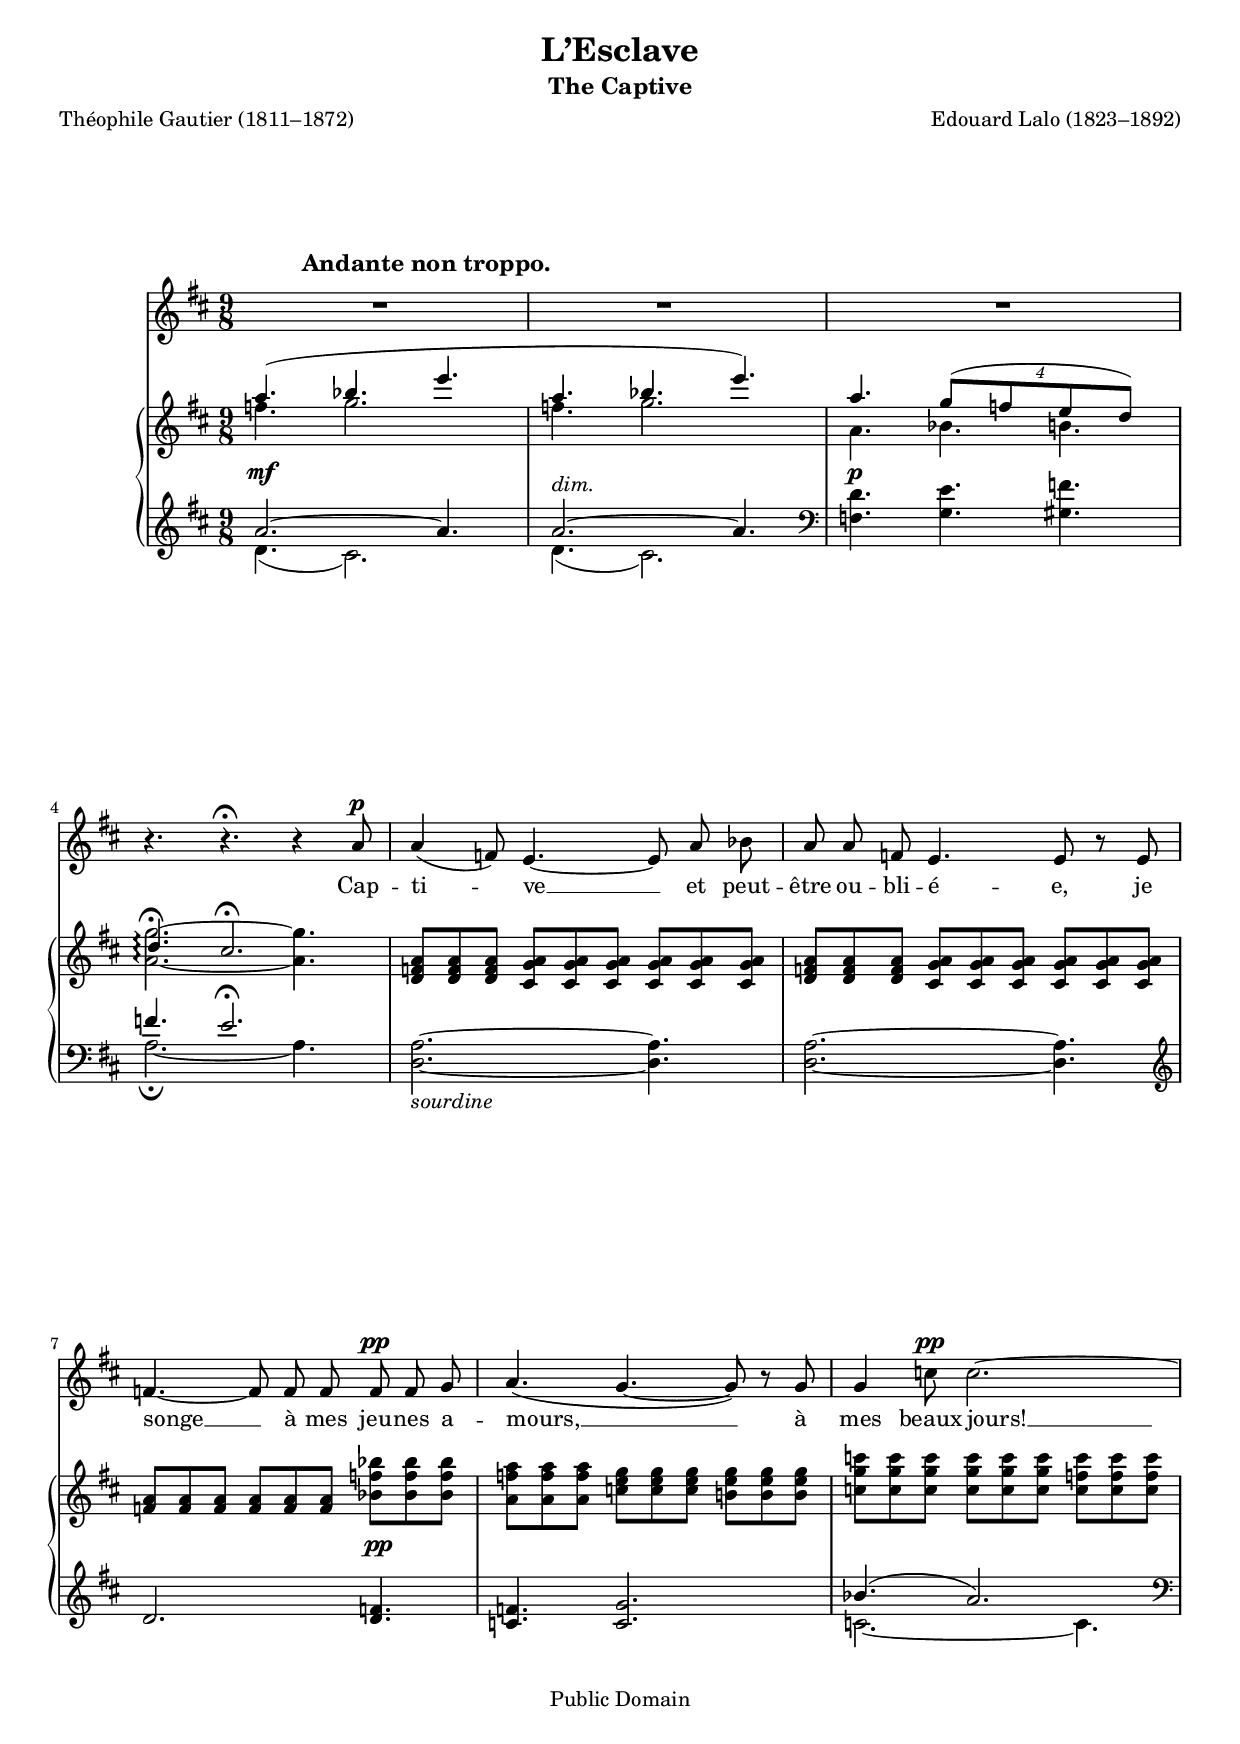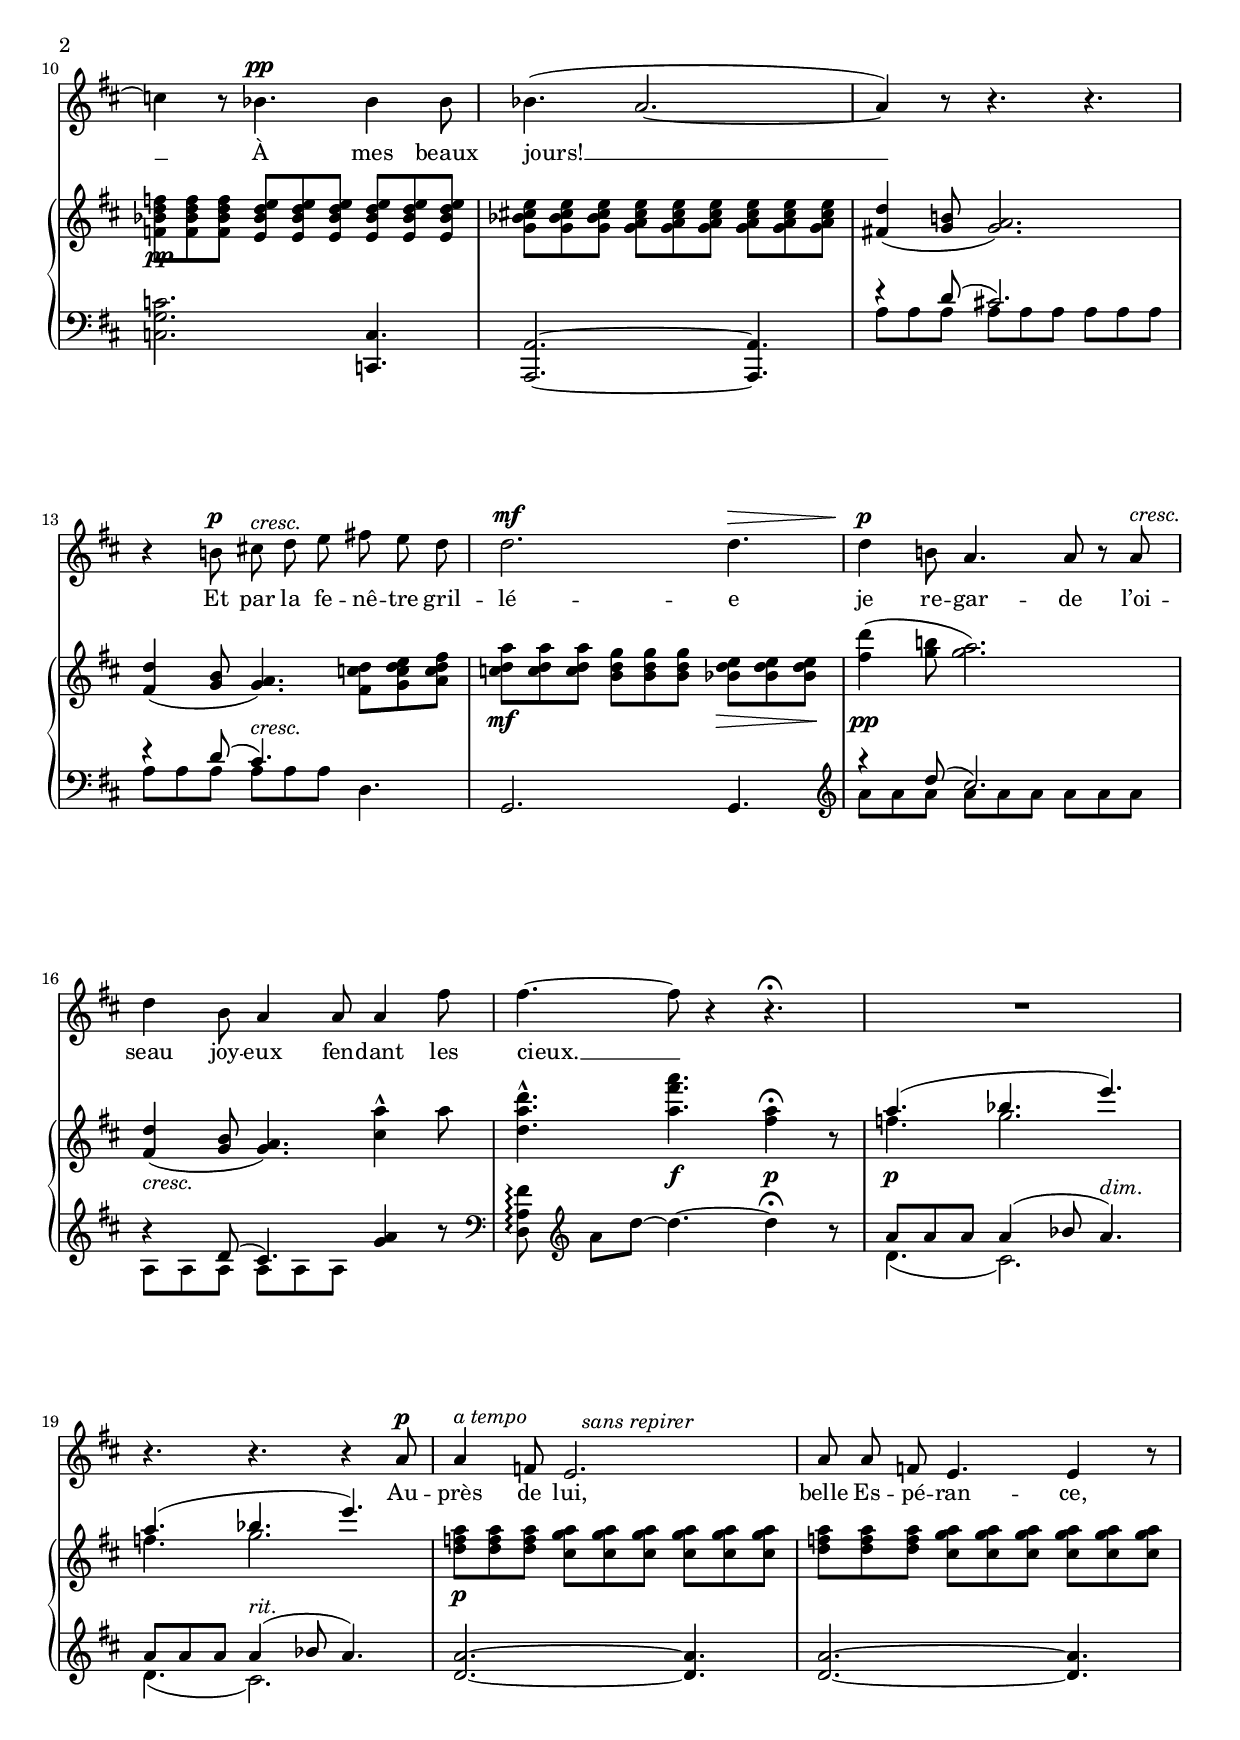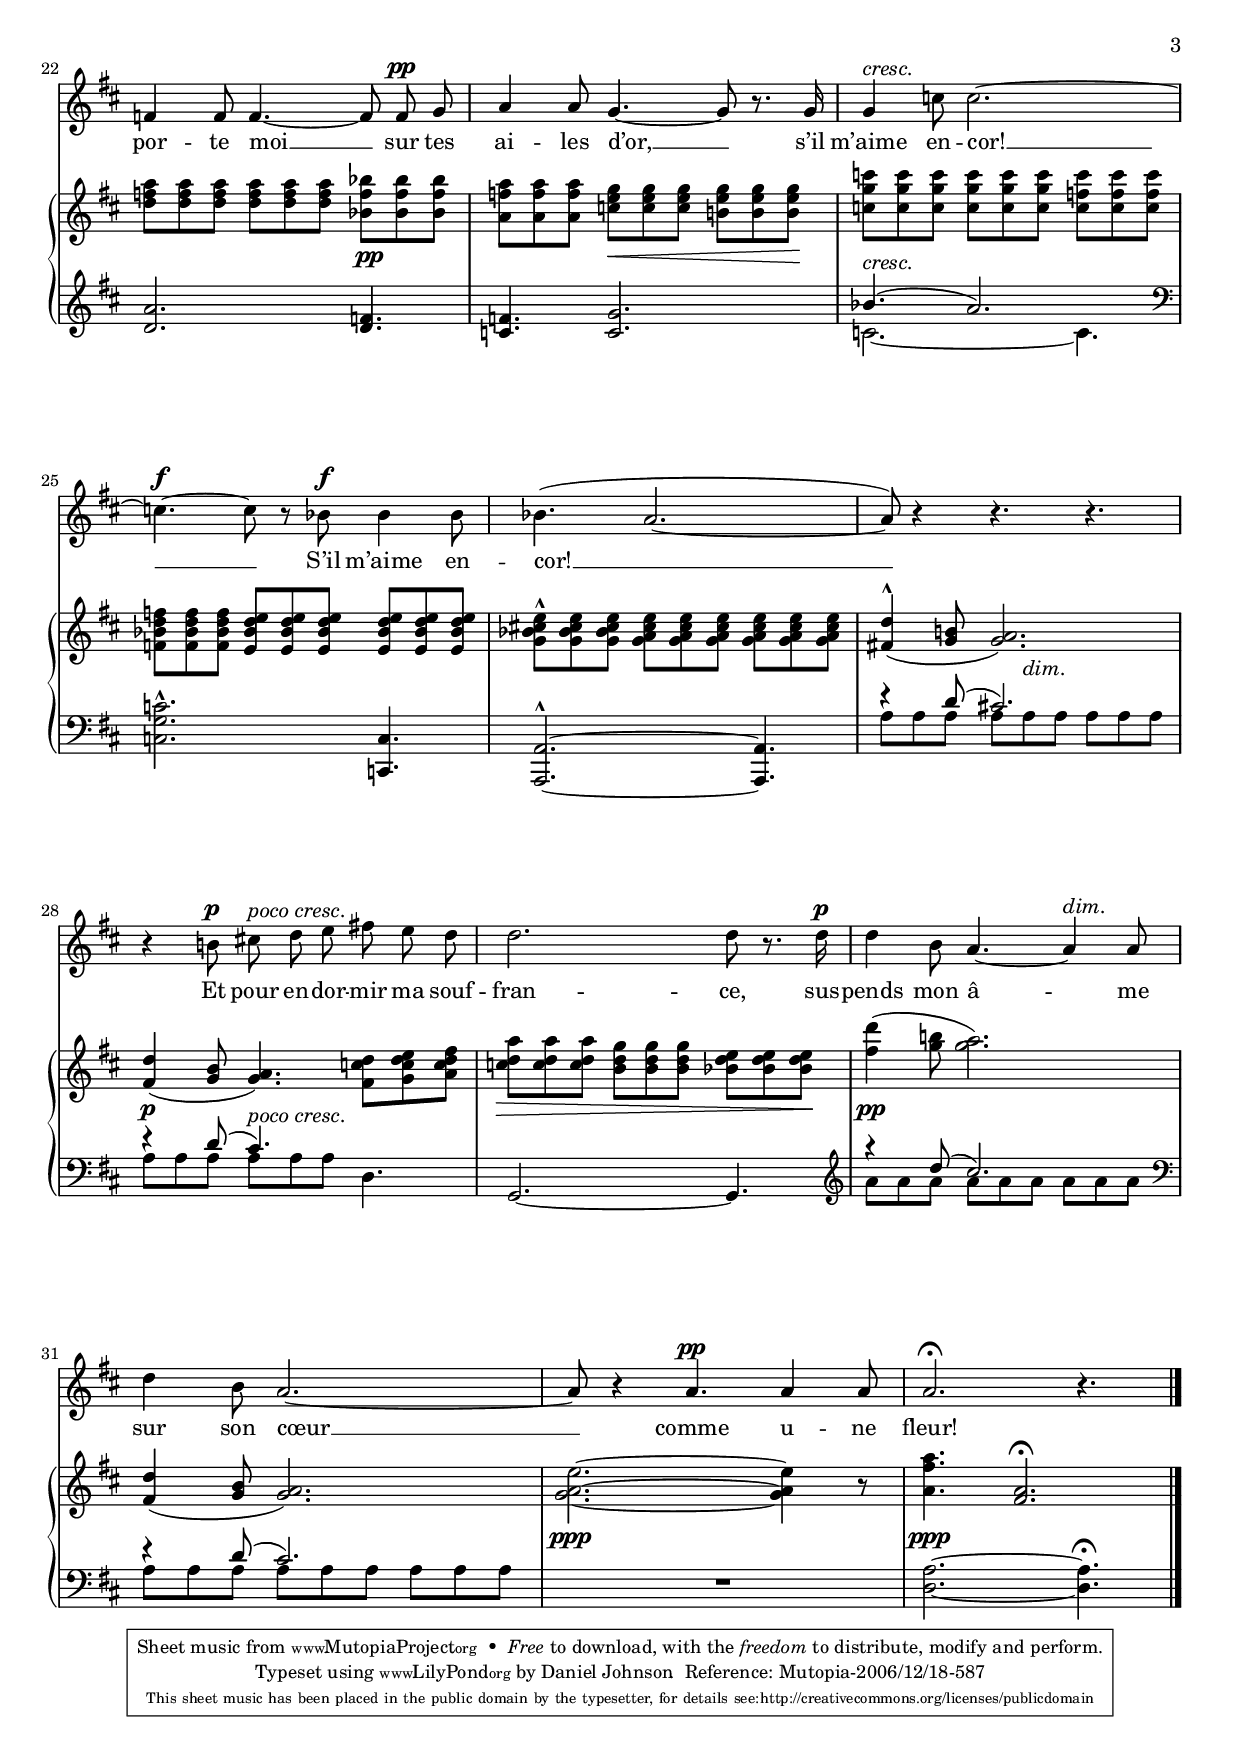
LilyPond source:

\version "2.10.0"
#(set-global-staff-size 18)
\paper {
	ragged-last-bottom = ##f
	top-margin = 0.25\in
	bottom-margin = 0.25\in
	print-page-number = ##t
	head-separation = 0\in
	system-count = 11
}

\header {
	title = "L’Esclave"
	subtitle = "The Captive"
	composer = "Edouard Lalo (1823–1892)"
	poet = "Théophile Gautier (1811–1872)"
	arranger = " "
	opus = " "
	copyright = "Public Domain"

	%mutopia-specific headers:
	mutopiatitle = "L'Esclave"
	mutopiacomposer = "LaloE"
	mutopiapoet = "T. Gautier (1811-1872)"
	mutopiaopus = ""
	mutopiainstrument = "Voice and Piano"
	date = "1872"
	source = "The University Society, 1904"
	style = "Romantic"
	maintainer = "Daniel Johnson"
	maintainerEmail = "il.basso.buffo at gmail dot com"
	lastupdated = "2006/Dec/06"
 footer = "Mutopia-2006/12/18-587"
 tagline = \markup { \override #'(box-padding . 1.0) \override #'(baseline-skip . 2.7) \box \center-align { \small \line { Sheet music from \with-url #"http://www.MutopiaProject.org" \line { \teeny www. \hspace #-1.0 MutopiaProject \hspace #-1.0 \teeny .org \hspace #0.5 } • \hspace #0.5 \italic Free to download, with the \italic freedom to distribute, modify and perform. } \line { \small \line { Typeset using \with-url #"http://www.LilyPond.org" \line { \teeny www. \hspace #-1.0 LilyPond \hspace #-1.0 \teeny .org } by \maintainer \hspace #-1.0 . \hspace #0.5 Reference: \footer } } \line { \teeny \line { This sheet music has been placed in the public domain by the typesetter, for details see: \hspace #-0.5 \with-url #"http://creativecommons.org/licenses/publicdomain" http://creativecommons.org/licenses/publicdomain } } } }
}

sopMusic = {
	\clef treble
	\time 9/8
	\key d \major
	\autoBeamOff

	\once \override Score.RehearsalMark #'extra-offset = #'(10.0 . 1.0)
	\mark \markup { \large \bold "Andante non troppo." }

	R1*9/8 | R1*9/8 | R1*9/8 |
	r4. r4.^\fermata r4 a'8^\p | a'4( f'8) e'4. ~ e'8 a'8 bes'8 | a'8 a'8 f'8 e'4. e'8 r8 e'8 |
	f'4. ~ f'8 f'8 f'8 f'8^\pp f'8 g'8 | a'4.( g'4. ~ g'8) r8 g'8 | g'4 c''8^\pp c''2. ~ |
	
	c''4 r8 bes'4.^\pp bes'4 bes'8 | bes'4.( a'2. ~ | a'4) r8 r4. r4. |
	r4 b'!8^\p cis''!8^\markup{\italic "cresc."} d''8 e''8 fis''!8 e''8 d''8 | d''2.^\mf d''4.^\> | d''4\!^\p b'!8 a'4. a'8 r8 a'8^\markup{\italic "cresc."} |
	d''4 b'8 a'4 a'8 a'4 fis''8 | fis''4. ~ fis''8 r4 r4.\fermata | R1*9/8 |
	r4. r4. r4 a'8^\p | a'4^\markup{\italic "a tempo"} f'8 e'2.^\markup{\hspace #2.0 \italic "sans repirer"} | a'8 a'8 f'8 e'4. e'4 r8 |
	
	f'4 f'8 f'4. ~ f'8 f'8^\pp g'8 | a'4 a'8 g'4. ~ g'8 r8. g'16 | g'4^\markup{\italic "cresc."} c''8 c''2. ~ |
	c''4.^\f ~ c''8 r8 bes'8^\f bes'4 bes'8 | bes'4.( a'2. ~ | a'8) r4 r4. r4. |
	r4 b'!8^\p cis''!8^\markup{\italic "poco cresc."} d''8 e''8 fis''!8 e''8 d''8 | d''2. d''8 r8. d''16^\p | d''4 b'8 a'4. ~ a'4^\markup{\italic "dim."} a'8 |
	d''4 b'8 a'2. ~ | a'8 r4 a'4.^\pp a'4 a'8 | a'2.^\fermata r4. \bar "|."
}

text = \lyricmode {
	Cap -- ti -- ve __ et peut -- être ou -- bli -- é -- e,
	je songe __ à mes jeu -- nes a -- mours, __
	à mes beaux jours! __
	À mes beaux jours! __
	Et par la fe -- nê -- tre gril -- lé -- e
	je re -- gar -- de l’oi -- seau joy -- eux
	fen -- dant les cieux. __
	Au -- près de lui, belle Es -- pé -- ran -- ce,
	por -- te moi __ sur tes ai -- les d’or, __
	s’il m’aime en -- cor! __ S’il m’aime en -- cor! __
	Et pour en -- dor -- mir ma souf -- fran -- ce,
	sus -- pends mon â -- me sur son cœur __
	comme u -- ne fleur!
}

rhOne = {
	\clef treble
	\time 9/8
	\key d \major
	\voiceOne
	a''4.( bes''4. e'''4. | a''4. bes''4. e'''4.) | a''4. \times 6/4 { g''8([ f''8 e''8 d''8]) } |
	d''4. \once\override Script #'extra-offset = #'(0 . 0.25) cis''2.\fermata |
		\oneVoice <d' f' a'>8 <d' f' a'>8 <d' f' a'>8 <cis' g' a'>8 <cis' g' a'>8 <cis' g' a'>8 <cis' g' a'>8 <cis' g' a'>8 <cis' g' a'>8 |
		<d' f' a'>8 <d' f' a'>8 <d' f' a'>8 <cis' g' a'>8 <cis' g' a'>8 <cis' g' a'>8 <cis' g' a'>8 <cis' g' a'>8 <cis' g' a'>8 |
	<f' a'>8 <f' a'>8 <f' a'>8 <f' a'>8 <f' a'>8 <f' a'>8 <bes' f'' bes''>8 <bes' f'' bes''>8 <bes' f'' bes''>8 |
		<a' f'' a''>8 <a' f'' a''>8 <a' f'' a''>8 <c'' e'' g''>8 <c'' e'' g''>8 <c'' e'' g''>8 <b'! e'' g''>8 <b' e'' g''>8 <b' e'' g''>8 |
		<c'' g'' c'''>8 <c'' g'' c'''>8 <c'' g'' c'''>8 <c'' g'' c'''>8 <c'' g'' c'''>8 <c'' g'' c'''>8 <c'' f'' c'''>8 <c'' f'' c'''>8 <c'' f'' c'''>8 |
	
	<f' bes' d'' f''>8 <f' bes' d'' f''>8 <f' bes' d'' f''>8 <e' bes' d'' e''>8 <e' bes' d'' e''>8 <e' bes' d'' e''>8 <e' bes' d'' e''>8 <e' bes' d'' e''>8 <e' bes' d'' e''>8 |
		<g' bes' cis''! e''>8 <g' bes' cis'' e''>8 <g' bes' cis'' e''>8 <g' a' cis'' e''>8 <g' a' cis'' e''>8 <g' a' cis'' e''>8 <g' a' cis'' e''>8 <g' a' cis'' e''>8 <g' a' cis'' e''>8 |
		<fis'! d''>4( <g' b'!>8 <g' a'>2.) |
	<fis' d''>4( <g' b'>8 <g' a'>4.) <fis' c'' d''>8 <g' c'' d'' e''>8 <a' c'' d'' fis''>8 |
		<c'' d'' a''>8 <c'' d'' a''>8 <c'' d'' a''>8 <b' d'' g''>8 <b' d'' g''>8 <b' d'' g''>8 <bes' d'' e''>8 <bes' d'' e''>8 <bes' d'' e''>8 |
		<fis'' d'''>4( <g'' b''!>8 <g'' a''>2.) |
	<fis' d''>4( <g' b'>8 <g' a'>4.) <cis'' a''>4^^ a''8 |
		<d'' a'' d'''>4.^^ <a'' fis''' a'''>4. <fis'' a''>4^\fermata r8 |
		\voiceOne a''4.( bes''4. e'''4.) |
	a''4.( bes''4. e'''4.) | \oneVoice
		<d'' f'' a''>8 <d'' f'' a''>8 <d'' f'' a''>8 <cis'' g'' a''>8 <cis'' g'' a''>8 <cis'' g'' a''>8 <cis'' g'' a''>8 <cis'' g'' a''>8 <cis'' g'' a''>8 |
		<d'' f'' a''>8 <d'' f'' a''>8 <d'' f'' a''>8 <cis'' g'' a''>8 <cis'' g'' a''>8 <cis'' g'' a''>8 <cis'' g'' a''>8 <cis'' g'' a''>8 <cis'' g'' a''>8 |
	
	<d'' f'' a''>8 <d'' f'' a''>8 <d'' f'' a''>8 <d'' f'' a''>8 <d'' f'' a''>8 <d'' f'' a''>8 <bes' f'' bes''>8 <bes' f'' bes''>8 <bes' f'' bes''>8 |
		<a' f'' a''>8 <a' f'' a''>8 <a' f'' a''>8 <c'' e'' g''>8 <c'' e'' g''>8 <c'' e'' g''>8 <b'! e'' g''>8 <b' e'' g''>8 <b' e'' g''>8 |
		<c'' g'' c'''>8 <c'' g'' c'''>8 <c'' g'' c'''>8 <c'' g'' c'''>8 <c'' g'' c'''>8 <c'' g'' c'''>8 <c'' f'' c'''>8 <c'' f'' c'''>8 <c'' f'' c'''>8 |
	<f' bes' d'' f''>8 <f' bes' d'' f''>8 <f' bes' d'' f''>8 <e' bes' d'' e''>8 <e' bes' d'' e''>8 <e' bes' d'' e''>8 <e' bes' d'' e''>8 <e' bes' d'' e''>8 <e' bes' d'' e''>8 |
		<g' bes' cis''! e''>8-^ <g' bes' cis'' e''>8 <g' bes' cis'' e''>8 <g' a' cis'' e''>8 <g' a' cis'' e''>8 <g' a' cis'' e''>8 <g' a' cis'' e''>8 <g' a' cis'' e''>8 <g' a' cis'' e''>8 |
		<fis'! d''>4^^( <g' b'!>8 <g' a'>2.) |
	<fis' d''>4( <g' b'>8 <g' a'>4.) <fis' c'' d''>8 <g' c'' d'' e''>8 <a' c'' d'' fis''>8 |
		<c'' d'' a''>8 <c'' d'' a''>8 <c'' d'' a''>8 <b' d'' g''>8 <b' d'' g''>8 <b' d'' g''>8 <bes' d'' e''>8 <bes' d'' e''>8 <bes' d'' e''>8 |
		<fis'' d'''>4( <g'' b''!>8 <g'' a''>2.) |
	<fis' d''>4( <g' b'>8 <g' a'>2.) | <g' a' e''>2. ~ <g' a' e''>4 r8 | <a' fis'' a''>4. <fis' a'>2.^\fermata |
}

rhTwo = {
	\clef treble
	\time 9/8
	\key d \major
	\voiceTwo \tieNeutral
	f''4. g''2. | f''4. g''2. | a'4. bes'4. b'4. |
	<a' g''>2.\arpeggio^\fermata ~ <a' g''>4. | s2. s4. | s2. s4. |
	s2. s4. | s2. s4. | s2. s4. |
	
	s2. s4. | s2. s4. | s2. s4. |
	s2. s4. | s2. s4. | s2. s4. |
	s2. s4. | s2. s4. | f''4. g''2. |
	f''4. g''2. | 
}

lhOne = {
	\clef treble
	\time 9/8
	\key d \major
	\voiceOne
	a'2. ~ a'4. | a'2. ~  a'4. | \clef bass \oneVoice <f d'>4. <g e'>4. <gis f'>4. |
	\voiceOne f'4. e'2.^\fermata | \oneVoice <d a>2._\markup{\italic "sourdine"} ~ <d a>4. | <d a>2. ~ <d a>4. | \clef treble
	d'2. <d' f'>4. | <c' f'>4. <c' g'>2. | \voiceOne bes'4.( a'2.) | \clef bass
	
	\oneVoice <c g c'>2. <c, c>4. | <a,, a,>2. ~ <a,, a,>4. | \voiceOne e'4\rest d'8( cis'!2.) |
	e'4\rest d'8( cis'4.) \oneVoice d4. | g,2. g,4. | \voiceOne \clef treble r4 d''8( cis''2.) |
	b'4\rest d'8( cis'4.) \oneVoice <g' a'>4 b'8\rest | \clef bass s8 \clef treble a'8 d''8 ~  d''4. ~ d''4^\fermata b'8\rest | \voiceOne a'8 a'8 a'8 a'4( bes'8 a'4.) |
	a'8 a'8 a'8 a'4( bes'8 a'4.) | \oneVoice <d' a'>2. ~ <d' a'>4. | <d' a'>2. ~ <d' a'>4. |
	
	<d' a'>2. <d' f'>4. | <c' f'>4. <c' g'>2. | \voiceOne bes'4.( a'2.) |
	\oneVoice \clef bass <c g c'>2.^^ <c, c>4. | <a,, a,>2.^^ ~ <a,, a,>4. | \voiceOne e'4\rest d'8( cis'!2.) |
	e'4\rest d'8( cis'4.) \oneVoice d4. | g,2. ~ g,4. | \voiceOne \clef treble r4 d''8( cis''2.) | \clef bass
	e'4\rest d'8( cis'2.) | \oneVoice R1*9/8 | <d a>2. ~ <d a>4.^\fermata |
}

lhTwo = {
	\clef treble
	\time 9/8
	\key d \major
	\voiceTwo
	d'4.( cis'2.) | d'4.( cis'2.) | s2. s4. |
	a2._\fermata ~ a4. | s2. s4. | s2. s4. |
	s2. s4. | s2. s4. | c'2. ~ c'4. |
	
	s2. s4. | s2. s4. | a8 a8 a8 a8 a8 a8 a8 a8 a8 |
	a8 a8 a8 a8 a8 a8 s4. | s2. s4. | a'8 a'8 a'8 a'8 a'8 a'8 a'8 a'8 a'8 |
	a8 a8 a8 a8 a8 a8 s4. | <d a fis'>8\arpeggio s4 s2. | d'4.( cis'2.) |
	d'4.( cis'2.) | s2. s4. | s2. s4. |
	
	s2. s4. | s2. s4. | c'2. ~ c'4. |
	s2. s4. | s2. s4. | a8 a8 a8 a8 a8 a8 a8 a8 a8 |
	a8 a8 a8 a8 a8 a8 s4. | s2. s4. | a'8 a'8 a'8 a'8 a'8 a'8 a'8 a'8 a'8 |
	a8 a8 a8 a8 a8 a8 a8 a8 a8 |
}

dynamics = {
	s2.\mf s4. | s2.-\markup{\italic "dim."} s4. | s2.\p s4. |
	s2. s4. | s2. s4. | s2. s4. |
	s2. s4.\pp | s2. s4. | s2. s4. |
	
	\once\override DynamicText #'extra-offset = #'(0 . 1.75)
	s2.\pp s4. | s2. s4. | s2. s4. |
	s4. s2.-\markup{\italic "cresc."} | s2.\mf s4\> s8\! | s2.\pp s4. |
	s2.-\markup{\italic "cresc."} s4. | s4. s4.\f s4.\p | s2.\p s4.-\markup{\italic "dim."} |
	s4. s2.-\markup{\italic "rit."} | s2.\p s4. | s2. s4. |
	
	s2. s4.\pp | s4. s4.\< s4 s8\! | s2.-\markup{\italic "cresc."} s4. |
	s2. s4. | s2. s4. | s4. s8 s4-\markup{\italic "dim."} s4. |
	s4.\p s2.-\markup{\italic "poco cresc."} | s2.\> s4 s8\! | s2.\pp s4. |
	s2. s4. | s2.\ppp s4. | s2.\ppp s4. |
}

\score {
	<<
		\context Staff = melStaff {
			\context Voice = mel { \sopMusic }
		}
		\lyricsto mel \new Lyrics \text

		\context PianoStaff <<
			\context Staff = rightHand {
				<<
					\context Voice = rhA { \rhOne }
					\context Voice = rhB { \rhTwo }
				>>
			}
			\context Dynamics = dynamics \dynamics
			\context Staff = leftHand
			{
				<<
					\context Voice = lhA { \lhOne }
					\context Voice = lhB { \lhTwo }
				>>
			}
		>>
	>>
	\layout {
		\context {
			\type "Engraver_group"
			\name Dynamics
			\consists "Output_property_engraver"
     
			\override VerticalAxisGroup #'minimum-Y-extent = #'(-1 . 1)
			\consists "Script_engraver"
			\consists "Dynamic_engraver"
			\consists "Text_engraver"
     
			\override TextScript #'font-shape = #'italic
			\override TextScript #'extra-offset = #'(0 . 2.0)
			\override DynamicText #'extra-offset = #'(0 . 2.5)
			\override Hairpin #'extra-offset = #'(0 . 2.5)
     
			\consists "Skip_event_swallow_translator"
     
			\consists "Axis_group_engraver"
		}
		\context {
			\PianoStaff
			\accepts Dynamics
			\override VerticalAlignment #'forced-distance = #5.7
		}
		\context {
			\Staff
			\override SeparationItem #'padding = #0.3
		}
	}
	
  \midi {
    \context {
      \Score
      tempoWholesPerMinute = #(ly:make-moment 180 8)
      }
    }


}
